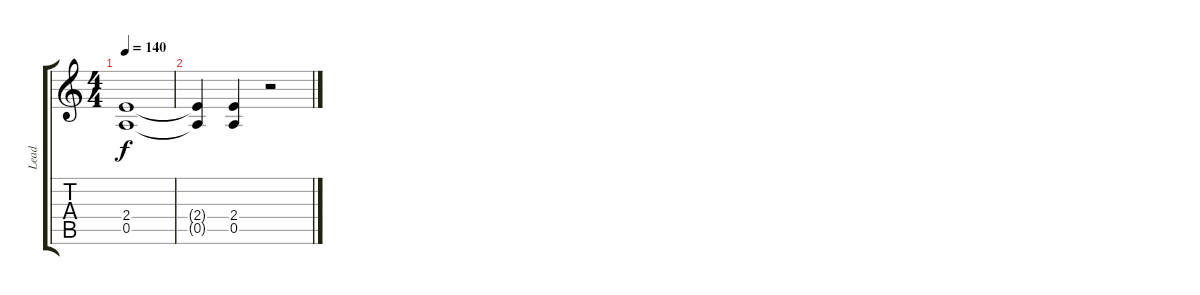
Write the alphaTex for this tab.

\track ("Lead" "Lead") {instrument distortionguitar}
\staff {score tabs}
\tuning (E4 B3 G3 D3 A2 E2) {hide}
\ts (4 4)
\tempo 140
\clef g2
\ks aminor
(2.4 0.5).1{dy f} |
(2.4{t} 0.5{t}).4 (2.4 0.5).4 r.2
